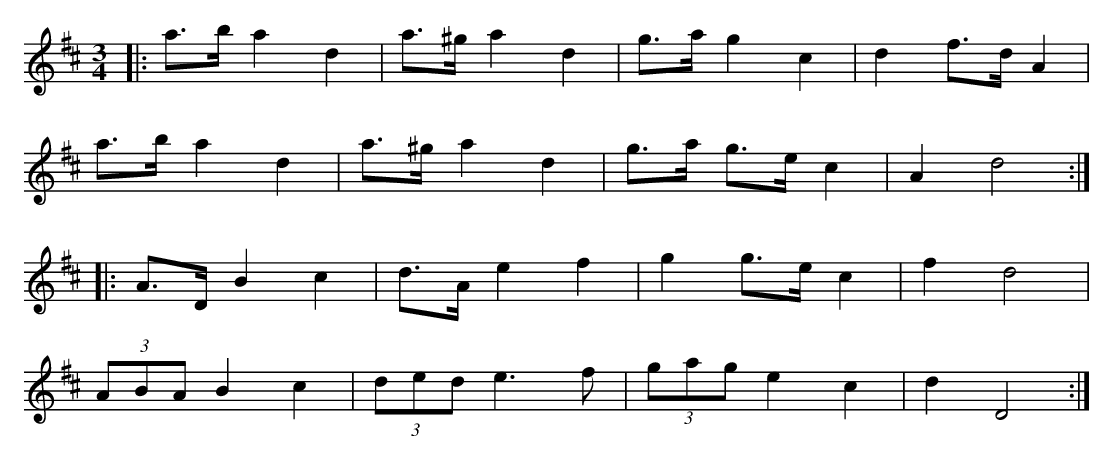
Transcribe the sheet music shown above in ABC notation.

X:1
M:3/4
K:D
|:a>b a2 d2|a>^g a2 d2|g>a g2 c2|d2 f>d A2|
a>b a2 d2|a>^g a2 d2|g>a g>e c2|A2 d4:|
|:A>D B2 c2|d>A e2 f2|g2 g>e c2|f2 d4|
(3ABA B2 c2|(3ded e3 f|(3gag e2 c2|d2 D4:|
